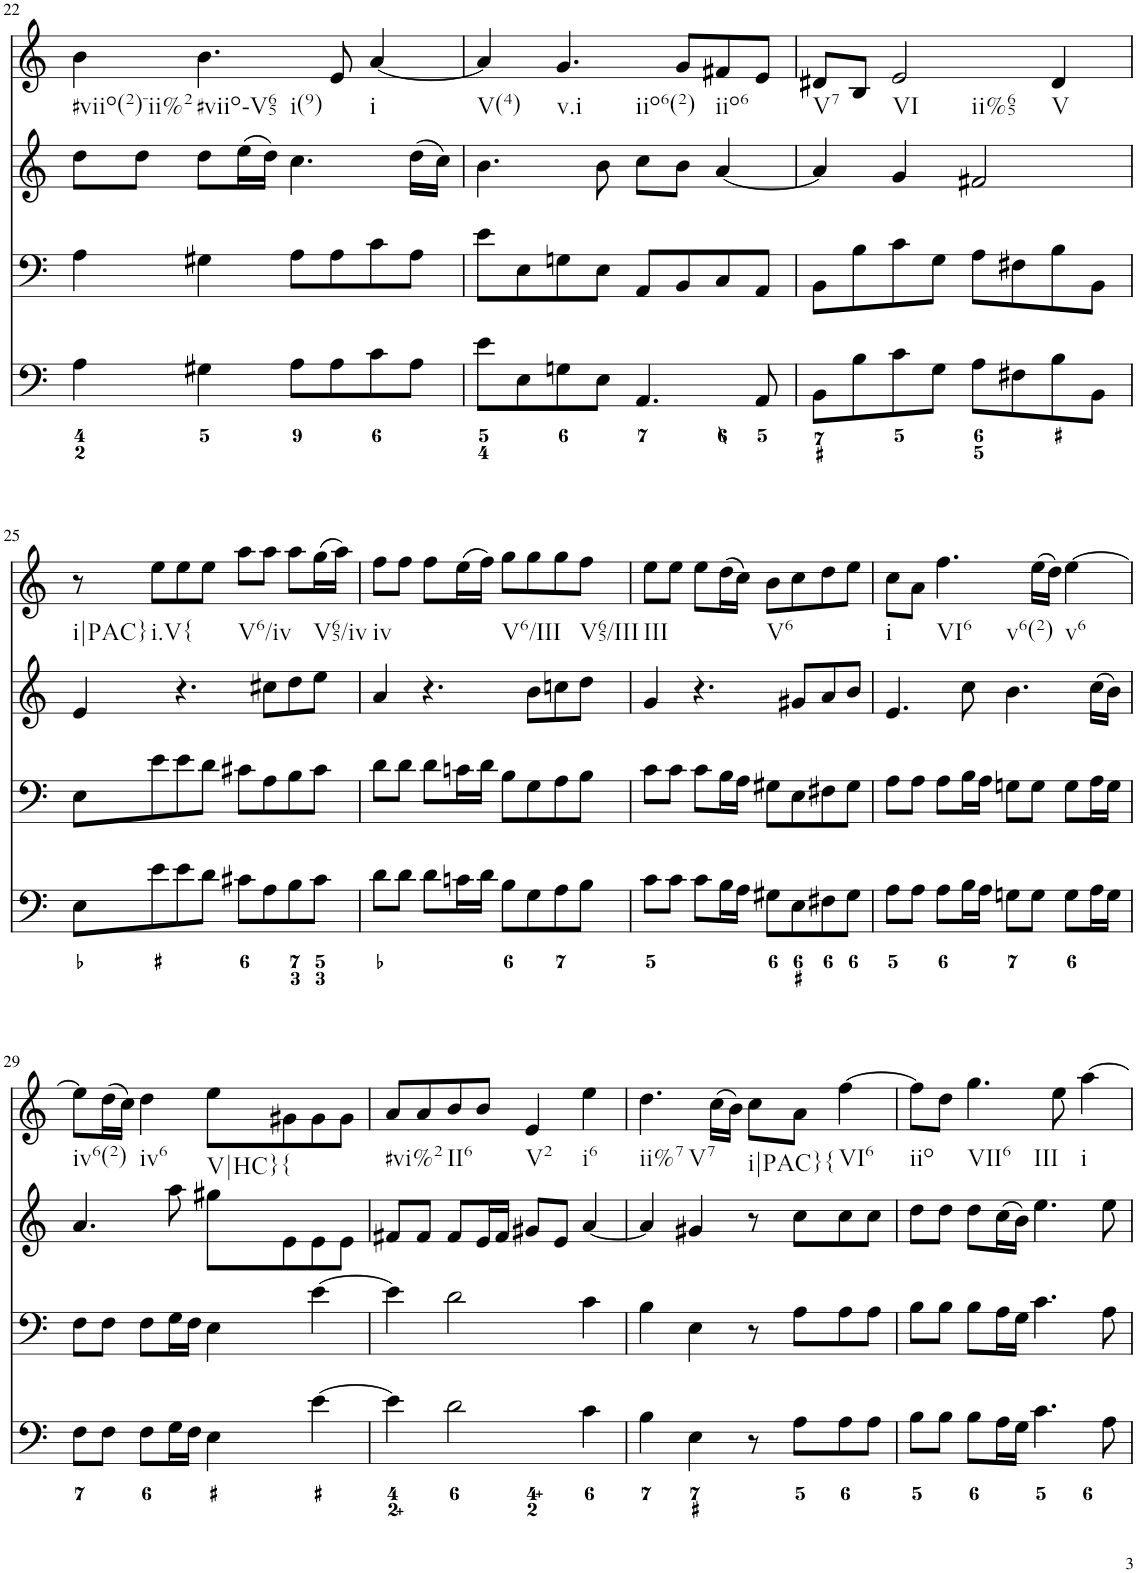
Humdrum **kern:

**kern	**kern	**kern	**kern
*part4	*part3	*part2	*part1
*staff4	*staff3	*staff2	*staff1
*I"Piano	*I"Piano	*I"Piano	*I"Piano
*I'Pno	*I'Pno	*I'Pno	*I'Pno
!!LO:PB:g=z
*clefF4	*clefF4	*clefG2	*clefG2
*k[]	*k[]	*k[]	*k[]
*M4/4	*M4/4	*M4/4	*M4/4
*met(c)	*met(c)	*met(c)	*met(c)
=22	=22	=22	=22
!	!	!	!LO:TX:b:t=#viio(2)-ii%2
4A\	4A\	8dd\L	4b\
.	.	8dd\J	.
!	!	!	!LO:TX:b:t=#viio-V65
!	!	!	!LO:TX:b:t=i(9)
4G#X\	4G#X\	8dd\L	4.b\
.	.	(16ee\L	.
.	.	16dd\JJ)	.
8A\L	8A\L	4.cc\	.
8A\	8A\	.	8e/
!	!	!	!LO:TX:b:t=i
8c\	8c\	.	[4a/
8A\J	8A\J	(16dd\LL	.
.	.	16cc\JJ)	.
=23	=23	=23	=23
!	!	!	!LO:TX:b:t=V(4)
8e\L	8e\L	4.b\	4a/]
8E\	8E\	.	.
!	!	!	!LO:TX:b:t=v.i
!	!	!	!LO:TX:b:t=iio6(2)
8Gn\	8Gn\	.	4.g/
8E\J	8E\J	8b\	.
4.AA/	8AA/L	8cc\L	.
.	8BB/	8b\J	8g/L
!	!	!	!LO:TX:b:t=iio6
.	8C/	[4a/	8f#X/
8AA/	8AA/J	.	8e/J
=24	=24	=24	=24
!	!	!	!LO:TX:b:t=V7
8BB\L	8BB\L	4a/]	8d#X/L
8B\	8B\	.	8B/J
!	!	!	!LO:TX:b:t=VI
!	!	!	!LO:TX:b:t=ii%65
8c\	8c\	4g/	2e/
8G\J	8G\J	.	.
8A\L	8A\L	2f#X/	.
8F#X\	8F#X\	.	.
!	!	!	!LO:TX:b:t=V
8B\	8B\	.	4d#/
8BB\J	8BB\J	.	.
!!LO:LB:g=z
=25	=25	=25	=25
!	!	!	!LO:TX:b:t=i|PAC}
8E\L	8E\L	4e/	8r
!	!	!	!LO:TX:b:t=i.V{
8e\	8e\	.	8ee\L
8e\	8e\	4.r	8ee\
8d\J	8d\J	.	8ee\J
!	!	!	!LO:TX:b:t=V6/iv
8c#X\L	8c#X\L	.	8aa\L
8A\	8A\	8cc#X\L	8aa\J
8B\	8B\	8dd\	8aa\L
!	!	!	!LO:TX:b:t=V65/iv
8c#\J	8c#\J	8ee\J	(16gg\L
.	.	.	16aa\JJ)
=26	=26	=26	=26
!	!	!	!LO:TX:b:t=iv
8d\L	8d\L	4a/	8ff\L
8d\J	8d\J	.	8ff\J
8d\L	8d\L	4.r	8ff\L
16cn\L	16cn\L	.	(16ee\L
16d\JJ	16d\JJ	.	16ff\JJ)
!	!	!	!LO:TX:b:t=V6/III
8B\L	8B\L	.	8gg\L
8G\	8G\	8b\L	8gg\
8A\	8A\	8ccn\	8gg\
!	!	!	!LO:TX:b:t=V65/III
8B\J	8B\J	8dd\J	8ff\J
=27	=27	=27	=27
!	!	!	!LO:TX:b:t=III
8c\L	8c\L	4g/	8ee\L
8c\J	8c\J	.	8ee\J
8c\L	8c\L	4.r	8ee\L
16B\L	16B\L	.	(16dd\L
16A\JJ	16A\JJ	.	16cc\JJ)
!	!	!	!LO:TX:b:t=V6
8G#X\L	8G#X\L	.	8b\L
8E\	8E\	8g#X/L	8cc\
8F#X\	8F#X\	8a/	8dd\
8G#\J	8G#\J	8b/J	8ee\J
=28	=28	=28	=28
!	!	!	!LO:TX:b:t=i
8A\L	8A\L	4.e/	8cc\L
8A\J	8A\J	.	8a\J
!	!	!	!LO:TX:b:t=VI6
!	!	!	!LO:TX:b:t=v6(2)
8A\L	8A\L	.	4.ff\
16B\L	16B\L	8cc\	.
16A\JJ	16A\JJ	.	.
8Gn\L	8Gn\L	4.b\	.
8G\J	8G\J	.	(16ee\LL
.	.	.	16dd\JJ)
!	!	!	!LO:TX:b:t=v6
8G\L	8G\L	.	[4ee\
16A\L	16A\L	(16cc\LL	.
16G\JJ	16G\JJ	16b\JJ)	.
!!LO:LB:g=z
=29	=29	=29	=29
!	!	!	!LO:TX:b:t=iv6(2)
8F\L	8F\L	4.a/	8ee\L]
8F\J	8F\J	.	(16dd\L
.	.	.	16cc\JJ)
!	!	!	!LO:TX:b:t=iv6
8F\L	8F\L	.	4dd\
16G\L	16G\L	8aa\	.
16F\JJ	16F\JJ	.	.
!	!	!	!LO:TX:b:t=V|HC}
4E\	4E\	8gg#X\L	8ee\L
!	!	!	!LO:TX:b:t={
.	.	8e\	8g#X\
[4e\	[4e\	8e\	8g#\
.	.	8e\J	8g#\J
=30	=30	=30	=30
!	!	!	!LO:TX:b:t=#vi%2
4e\]	4e\]	8f#X/L	8a/L
.	.	8f#/J	8a/
!	!	!	!LO:TX:b:t=II6
2d\	2d\	8f#/L	8b/
.	.	16e/L	8b/J
.	.	16f#/JJ	.
!	!	!	!LO:TX:b:t=V2
.	.	8g#X/L	4e/
.	.	8e/J	.
!	!	!	!LO:TX:b:t=i6
4c\	4c\	[4a/	4ee\
=31	=31	=31	=31
!	!	!	!LO:TX:b:t=ii%7
!	!	!	!LO:TX:b:t=V7
4B\	4B\	4a/]	4.dd\
4E\	4E\	4g#X/	.
.	.	.	(16cc\LL
.	.	.	16b\JJ)
!	!	!	!LO:TX:b:t=i|PAC}{
8r	8r	8r	8cc\L
8A\L	8A\L	8cc\L	8a\J
!	!	!	!LO:TX:b:t=VI6
8A\	8A\	8cc\	[4ff\
8A\J	8A\J	8cc\J	.
=32	=32	=32	=32
!	!	!	!LO:TX:b:t=iio
8B\L	8B\L	8dd\L	8ff\L]
8B\J	8B\J	8dd\J	8dd\J
!	!	!	!LO:TX:b:t=VII6
!	!	!	!LO:TX:b:t=III
8B\L	8B\L	8dd\L	4.gg\
16A\L	16A\L	(16cc\L	.
16G\JJ	16G\JJ	16b\JJ)	.
4.c\	4.c\	4.ee\	.
.	.	.	8ee\
!	!	!	!LO:TX:b:t=i
.	.	.	[4aa\
8A\	8A\	8ee\	.
=	=	=	=
*-	*-	*-	*-
